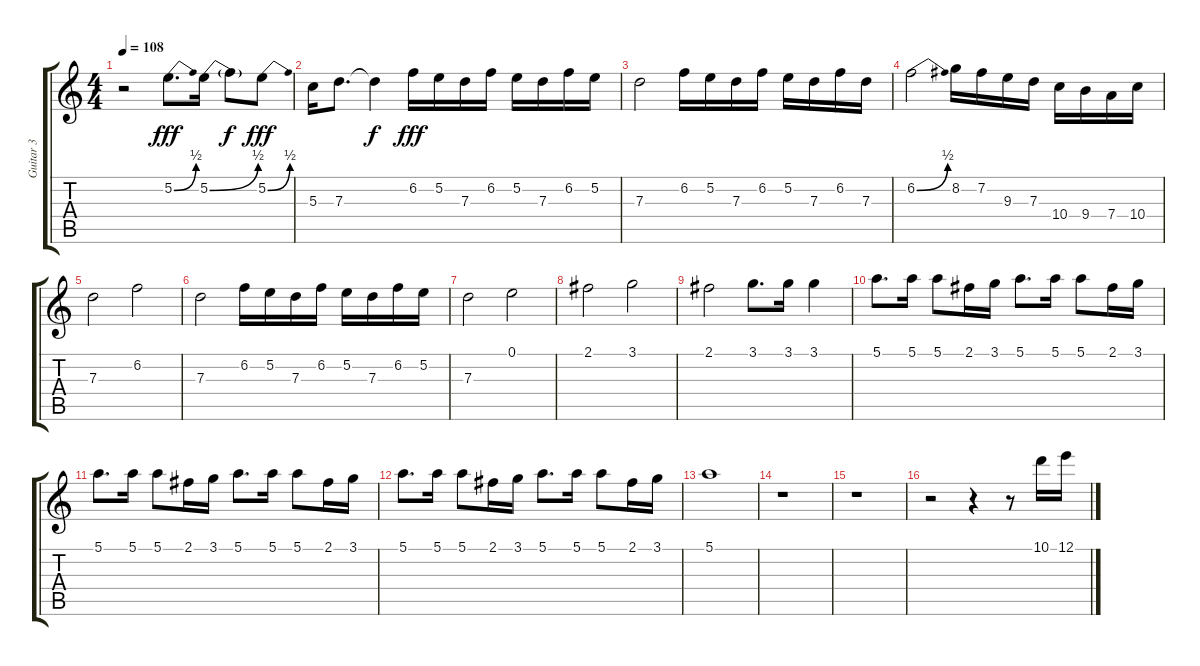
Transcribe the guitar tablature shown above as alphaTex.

\track ("Guitar 3" "Guitar 3") {instrument distortionguitar}
\staff {score tabs}
\tuning (E4 B3 G3 D3 A2 E2) {hide}
\ts (4 4)
\tempo 108
\clef g2
\ks c
r.2{dy fff} 5.2{be (bend 0 0 60 2)}.8{d} 5.2{be (bend 0 0 60 2)}.16 5.2{t}.8{dy f} 5.2{be (bend 0 0 60 2)}.8{dy fff} |
5.3.16 7.3.8{d} 7.3{t}.4{dy f} 6.2.16{dy fff} 5.2.16 7.3.16 6.2.16 5.2.16 7.3.16 6.2.16 5.2.16 |
7.3.2 6.2.16 5.2.16 7.3.16 6.2.16 5.2.16 7.3.16 6.2.16 7.3.16 |
6.2{be (bend 0 0 60 2)}.2 8.2.16 7.2.16 9.3.16 7.3.16 10.4.16 9.4.16 7.4.16 10.4.16 |
7.3.2 6.2.2 |
7.3.2 6.2.16 5.2.16 7.3.16 6.2.16 5.2.16 7.3.16 6.2.16 5.2.16 |
7.3.2 0.1.2 |
2.1.2 3.1.2 |
2.1.2 3.1.8{d} 3.1.16 3.1.4 |
5.1.8{d} 5.1.16 5.1.8 2.1.16 3.1.16 5.1.8{d} 5.1.16 5.1.8 2.1.16 3.1.16 |
5.1.8{d} 5.1.16 5.1.8 2.1.16 3.1.16 5.1.8{d} 5.1.16 5.1.8 2.1.16 3.1.16 |
5.1.8{d} 5.1.16 5.1.8 2.1.16 3.1.16 5.1.8{d} 5.1.16 5.1.8 2.1.16 3.1.16 |
5.1.1 |
r.1 |
r.1 |
r.2 r.4 r.8 10.1.16 12.1.16
